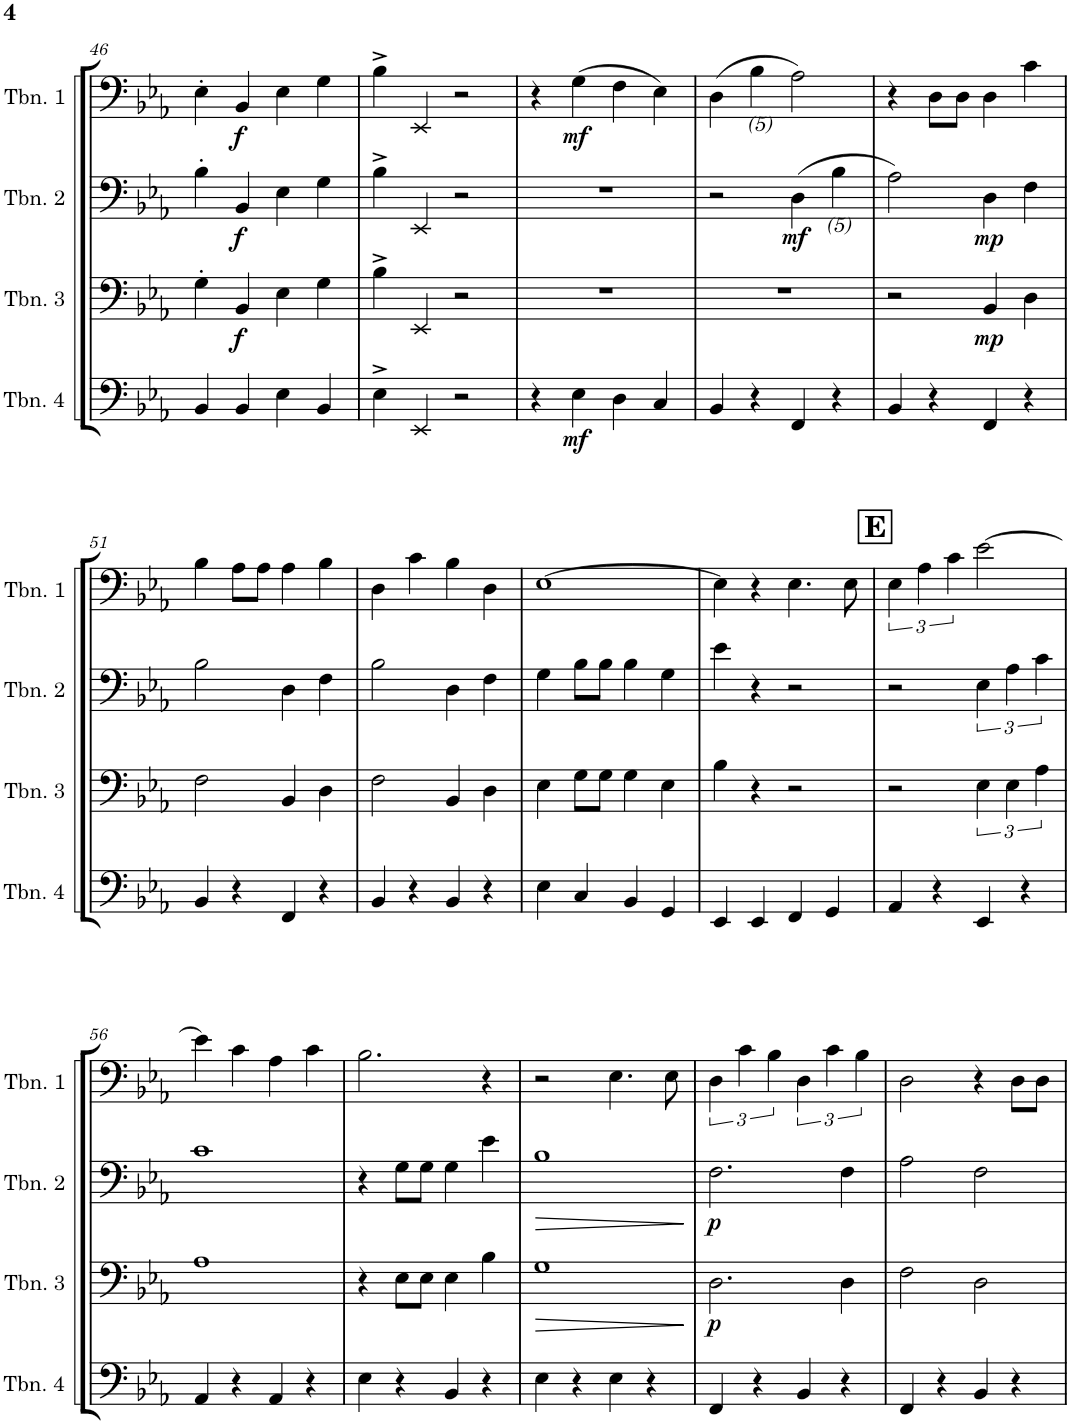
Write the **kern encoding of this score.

**kern	**dynam	**kern	**dynam	**kern	**dynam	**kern	**dynam
*part4	*part4	*part3	*part3	*part2	*part2	*part1	*part1
*staff4	*staff4	*staff3	*staff3	*staff2	*staff2	*staff1	*staff1
*I"Trombone 4	*	*I"Trombone 3	*	*I"Trombone 2	*	*I"Trombone 1	*
*I'Tbn. 4	*	*I'Tbn. 3	*	*I'Tbn. 2	*	*I'Tbn. 1	*
!!LO:PB:g=z
*clefF4	*	*clefF4	*	*clefF4	*	*clefF4	*
*k[b-e-a-]	*	*k[b-e-a-]	*	*k[b-e-a-]	*	*k[b-e-a-]	*
*M2/2	*	*M2/2	*	*M2/2	*	*M2/2	*
*met(c|)	*	*met(c|)	*	*met(c|)	*	*met(c|)	*
=46	=46	=46	=46	=46	=46	=46	=46
4BB-/	.	4G'\	.	4B-'\	.	4E-'\	.
!	!	!	!LO:DY:b	!	!LO:DY:b	!	!LO:DY:b
4BB-/	.	4BB-/	f	4BB-/	f	4BB-/	f
4E-\	.	4E-\	.	4E-\	.	4E-\	.
4BB-/	.	4G\	.	4G\	.	4G\	.
=47	=47	=47	=47	=47	=47	=47	=47
4E-^\	.	4B-^\	.	4B-^\	.	4B-^\	.
4EE-/	.	4EE-/	.	4EE-/	.	4EE-/	.
2r	.	2r	.	2r	.	2r	.
=48	=48	=48	=48	=48	=48	=48	=48
4r	.	1r	.	1r	.	4r	.
!	!LO:DY:b	!	!	!	!	!	!LO:DY:b
4E-\	mf	.	.	.	.	(4G\	mf
4D\	.	.	.	.	.	4F\	.
4C/	.	.	.	.	.	4E-\)	.
=49	=49	=49	=49	=49	=49	=49	=49
4BB-/	.	1r	.	2r	.	(4D\	.
!	!	!	!	!	!	!LO:TX:b:i:t=(5)	!
4r	.	.	.	.	.	4B-\	.
!	!	!	!	!	!LO:DY:b	!	!
4FF/	.	.	.	(4D\	mf	2A-\)	.
!	!	!	!	!LO:TX:b:i:t=(5)	!	!	!
4r	.	.	.	4B-\	.	.	.
=50	=50	=50	=50	=50	=50	=50	=50
4BB-/	.	2r	.	2A-\)	.	4r	.
4r	.	.	.	.	.	8D\L	.
.	.	.	.	.	.	8D\J	.
!	!	!	!LO:DY:b	!	!LO:DY:b	!	!
4FF/	.	4BB-/	mp	4D\	mp	4D\	.
4r	.	4D\	.	4F\	.	4c\	.
!!LO:LB:g=z
=51	=51	=51	=51	=51	=51	=51	=51
4BB-/	.	2F\	.	2B-\	.	4B-\	.
4r	.	.	.	.	.	8A-\L	.
.	.	.	.	.	.	8A-\J	.
4FF/	.	4BB-/	.	4D\	.	4A-\	.
4r	.	4D\	.	4F\	.	4B-\	.
=52	=52	=52	=52	=52	=52	=52	=52
4BB-/	.	2F\	.	2B-\	.	4D\	.
4r	.	.	.	.	.	4c\	.
4BB-/	.	4BB-/	.	4D\	.	4B-\	.
4r	.	4D\	.	4F\	.	4D\	.
=53	=53	=53	=53	=53	=53	=53	=53
4E-\	.	4E-\	.	4G\	.	[1E-	.
4C/	.	8G\L	.	8B-\L	.	.	.
.	.	8G\J	.	8B-\J	.	.	.
4BB-/	.	4G\	.	4B-\	.	.	.
4GG/	.	4E-\	.	4G\	.	.	.
=54	=54	=54	=54	=54	=54	=54	=54
4EE-/	.	4B-\	.	4e-\	.	4E-\]	.
4EE-/	.	4r	.	4r	.	4r	.
4FF/	.	2r	.	2r	.	4.E-\	.
4GG/	.	.	.	.	.	.	.
.	.	.	.	.	.	8E-\	.
!!LO:REH:place=s1:a:B:cj:fs=14:t=E
=55	=55	=55	=55	=55	=55	=55	=55
4AA-/	.	2r	.	2r	.	6E-\	.
.	.	.	.	.	.	6A-\	.
4r	.	.	.	.	.	.	.
.	.	.	.	.	.	6c\	.
4EE-/	.	6E-\	.	6E-\	.	[2e-\	.
.	.	6E-\	.	6A-\	.	.	.
4r	.	.	.	.	.	.	.
.	.	6A-\	.	6c\	.	.	.
!!LO:LB:g=z
=56	=56	=56	=56	=56	=56	=56	=56
4AA-/	.	1A-	.	1c	.	4e-\]	.
4r	.	.	.	.	.	4c\	.
4AA-/	.	.	.	.	.	4A-\	.
4r	.	.	.	.	.	4c\	.
=57	=57	=57	=57	=57	=57	=57	=57
4E-\	.	4r	.	4r	.	2.B-\	.
4r	.	8E-\L	.	8G\L	.	.	.
.	.	8E-\J	.	8G\J	.	.	.
4BB-/	.	4E-\	.	4G\	.	.	.
4r	.	4B-\	.	4e-\	.	4r	.
=58	=58	=58	=58	=58	=58	=58	=58
!	!	!	!LO:HP:b	!	!LO:HP:b	!	!
4E-\	.	1G	>	1B-	>	2r	.
4r	.	.	.	.	.	.	.
4E-\	.	.	.	.	.	4.E-\	.
4r	.	.	.	.	.	.	.
.	.	.	.	.	.	8E-\	.
.	.	.	]	.	]	.	.
=59	=59	=59	=59	=59	=59	=59	=59
!	!	!	!LO:DY:b	!	!LO:DY:b	!	!
4FF/	.	2.D\	p	2.F\	p	6D\	.
.	.	.	.	.	.	6c\	.
4r	.	.	.	.	.	.	.
.	.	.	.	.	.	6B-\	.
4BB-/	.	.	.	.	.	6D\	.
.	.	.	.	.	.	6c\	.
4r	.	4D\	.	4F\	.	.	.
.	.	.	.	.	.	6B-\	.
=60	=60	=60	=60	=60	=60	=60	=60
4FF/	.	2F\	.	2A-\	.	2D\	.
4r	.	.	.	.	.	.	.
4BB-/	.	2D\	.	2F\	.	4r	.
4r	.	.	.	.	.	8D\L	.
.	.	.	.	.	.	8D\J	.
=	=	=	=	=	=	=	=
*-	*-	*-	*-	*-	*-	*-	*-
